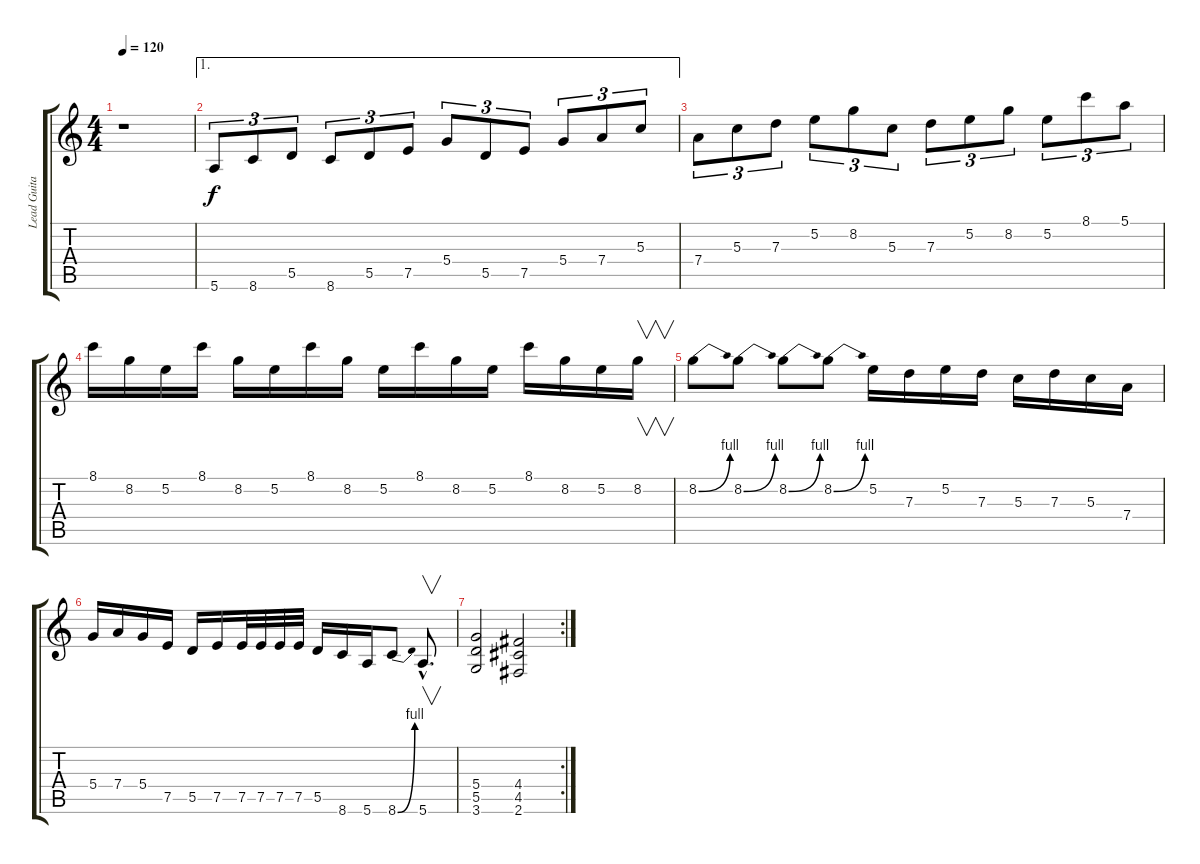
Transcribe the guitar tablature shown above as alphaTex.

\track ("Lead Guitar" "Lead Guita") {instrument distortionguitar}
\staff {score tabs}
\tuning (E4 B3 G3 D3 A2 E2) {hide}
\ts (4 4)
\tempo 120
\clef g2
\ks c
r.1{dy mp} |
\ae 1
5.6.8{tu (3 2) dy f} 8.6.8{tu (3 2)} 5.5.8{tu (3 2)} 8.6.8{tu (3 2)} 5.5.8{tu (3 2)} 7.5.8{tu (3 2)} 5.4.8{tu (3 2)} 5.5.8{tu (3 2)} 7.5.8{tu (3 2)} 5.4.8{tu (3 2)} 7.4.8{tu (3 2)} 5.3.8{tu (3 2)} |
7.4.8{tu (3 2)} 5.3.8{tu (3 2)} 7.3.8{tu (3 2)} 5.2.8{tu (3 2)} 8.2.8{tu (3 2)} 5.3.8{tu (3 2)} 7.3.8{tu (3 2)} 5.2.8{tu (3 2)} 8.2.8{tu (3 2)} 5.2.8{tu (3 2)} 8.1.8{tu (3 2)} 5.1.8{tu (3 2)} |
8.1.16 8.2.16 5.2.16 8.1.16 8.2.16 5.2.16 8.1.16 8.2.16 5.2.16 8.1.16 8.2.16 5.2.16 8.1.16 8.2.16 5.2.16 8.2.16{v} |
8.2{be (bend 0 0 60 4)}.8 8.2{be (bend 0 0 60 4)}.8 8.2{be (bend 0 0 60 4)}.8 8.2{be (bend 0 0 60 4)}.8 5.2.16 7.3.16 5.2.16 7.3.16 5.3.16 7.3.16 5.3.16 7.4.16 |
5.4.16 7.4.16 5.4.16 7.5.16 5.5.16 7.5.16 7.5.32 7.5.32 7.5.32 7.5.32 5.5.16 8.6.16 5.6.16 8.6{be (bend 0 0 60 4)}.8 5.6{hac}.8{v d} |
\rc 2
(5.4 5.5 3.6).2 (4.4 4.5 2.6).2
